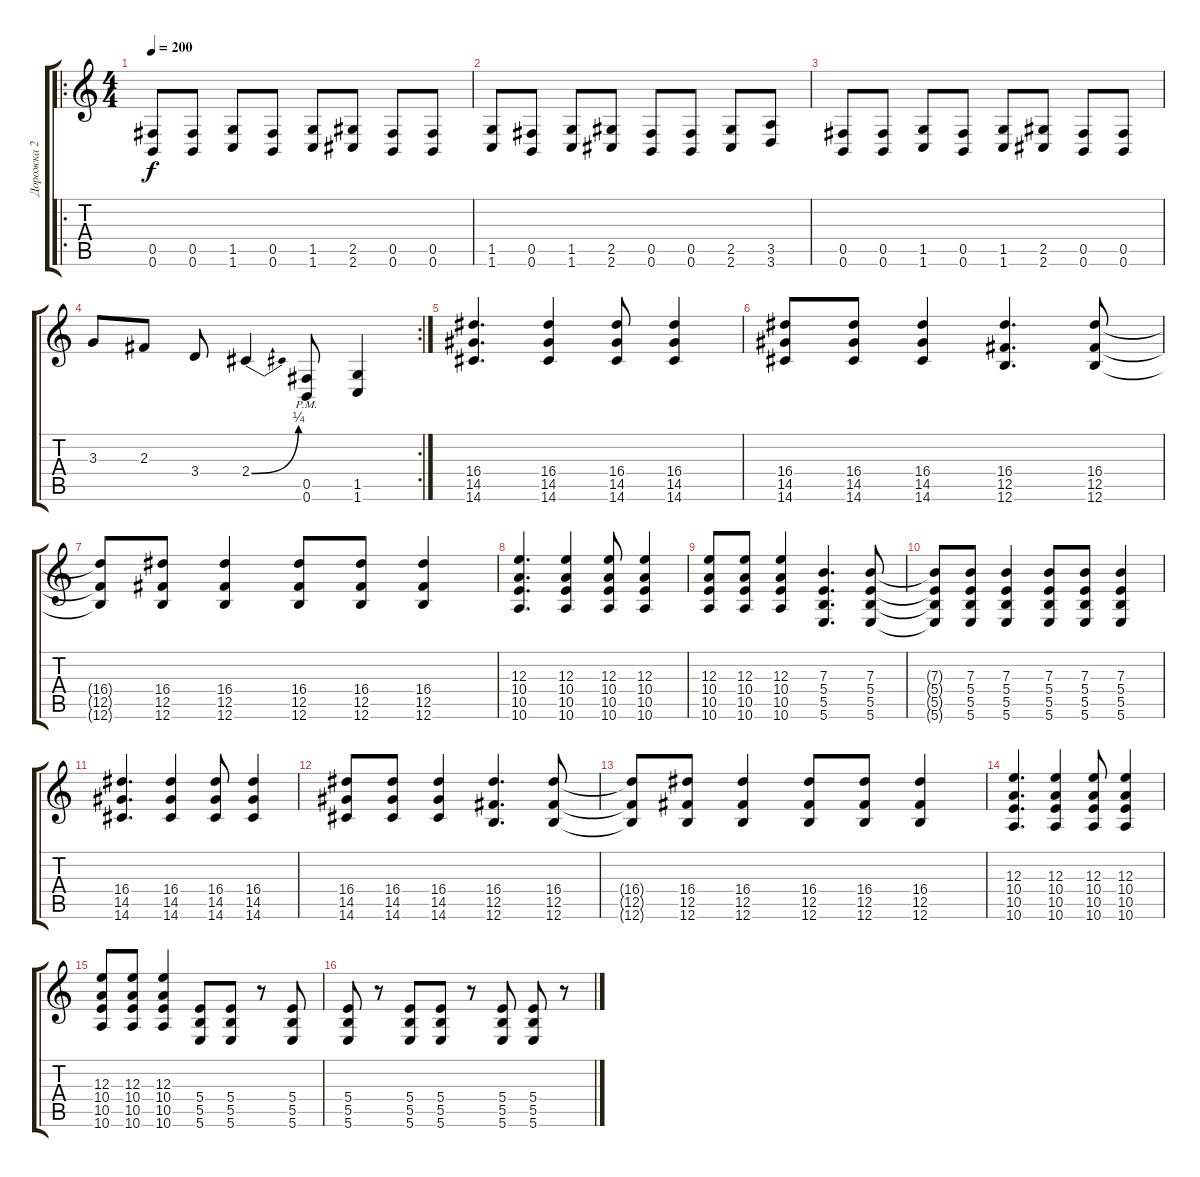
\track ("Дорожка 2" "Дорожка 2") {instrument distortionguitar}
\staff {score tabs}
\tuning (Db4 Ab3 E3 B2 Gb2 B1) {hide}
\ro
\ts (4 4)
\tempo 200
\clef g2
\ks c
(0.5 0.6).8{dy f} (0.5 0.6).8 (1.5 1.6).8 (0.5 0.6).8 (1.5 1.6).8 (2.5 2.6).8 (0.5 0.6).8 (0.5 0.6).8 |
(1.5 1.6).8 (0.5 0.6).8 (1.5 1.6).8 (2.5 2.6).8 (0.5 0.6).8 (0.5 0.6).8 (2.5 2.6).8 (3.5 3.6).8 |
(0.5 0.6).8 (0.5 0.6).8 (1.5 1.6).8 (0.5 0.6).8 (1.5 1.6).8 (2.5 2.6).8 (0.5 0.6).8 (0.5 0.6).8 |
\rc 2
3.3.8 2.3.8 3.4.8 2.4{be (bend 0 0 60 1)}.4 (0.5{pm} 0.6{pm}).8 (1.5 1.6).4 |
(16.4 14.5 14.6).4{d} (16.4 14.5 14.6).4 (16.4 14.5 14.6).8 (16.4 14.5 14.6).4 |
(16.4 14.5 14.6).8 (16.4 14.5 14.6).8 (16.4 14.5 14.6).4 (16.4 12.5 12.6).4{d} (16.4 12.5 12.6).8 |
(16.4{t} 12.5{t} 12.6{t}).8 (16.4 12.5 12.6).8 (16.4 12.5 12.6).4 (16.4 12.5 12.6).8 (16.4 12.5 12.6).8 (16.4 12.5 12.6).4 |
(12.3 10.4 10.5 10.6).4{d} (12.3 10.4 10.5 10.6).4 (12.3 10.4 10.5 10.6).8 (12.3 10.4 10.5 10.6).4 |
(12.3 10.4 10.5 10.6).8 (12.3 10.4 10.5 10.6).8 (12.3 10.4 10.5 10.6).4 (7.3 5.4 5.5 5.6).4{d} (7.3 5.4 5.5 5.6).8 |
(7.3{t} 5.4{t} 5.5{t} 5.6{t}).8 (7.3 5.4 5.5 5.6).8 (7.3 5.4 5.5 5.6).4 (7.3 5.4 5.5 5.6).8 (7.3 5.4 5.5 5.6).8 (7.3 5.4 5.5 5.6).4 |
(16.4 14.5 14.6).4{d} (16.4 14.5 14.6).4 (16.4 14.5 14.6).8 (16.4 14.5 14.6).4 |
(16.4 14.5 14.6).8 (16.4 14.5 14.6).8 (16.4 14.5 14.6).4 (16.4 12.5 12.6).4{d} (16.4 12.5 12.6).8 |
(16.4{t} 12.5{t} 12.6{t}).8 (16.4 12.5 12.6).8 (16.4 12.5 12.6).4 (16.4 12.5 12.6).8 (16.4 12.5 12.6).8 (16.4 12.5 12.6).4 |
(12.3 10.4 10.5 10.6).4{d} (12.3 10.4 10.5 10.6).4 (12.3 10.4 10.5 10.6).8 (12.3 10.4 10.5 10.6).4 |
(12.3 10.4 10.5 10.6).8 (12.3 10.4 10.5 10.6).8 (12.3 10.4 10.5 10.6).4 (5.4 5.5 5.6).8 (5.4 5.5 5.6).8 r.8 (5.4 5.5 5.6).8 |
(5.4 5.5 5.6).8 r.8 (5.4 5.5 5.6).8 (5.4 5.5 5.6).8 r.8 (5.4 5.5 5.6).8 (5.4 5.5 5.6).8 r.8
